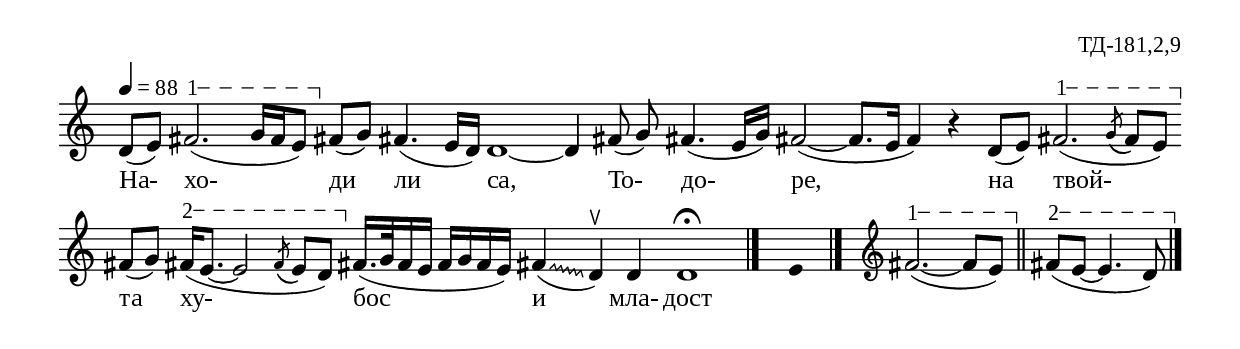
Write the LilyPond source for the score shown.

%{
sva_181_2_09
%}

\include "td-preamble.ly"

\score {
\relative c' {
\tempo 4 = 88
%\time 2/4
\cadenzaOn
d8([ e)] 
\varA
fis2.\startTextSpan( g16[ fis e8\stopTextSpan]) 
fis!8([ g]) fis!4.( e16[ d]) d1~ d4 fis!8( g]) 
fis!4.( e16[ g]) fis!2(~ fis8.[ e16] fis4) r4
d8([ e]) 
\varA
fis!2.\startTextSpan( \grace { \stdB g8\( \stdE } fis\)[ e\stopTextSpan])
\bar "" 
 fis!8([ g]) 
\varB 
fis!16\startTextSpan([ e8.]~ e2 \grace { \stdB fis8\( \stdE } e\)[ d\stopTextSpan]) 
fis!16.([ g32 fis16 e] fis[ g fis e])
\override Glissando #'style = #'zigzag
\noteFi fis!4(\glissando d^\ltoe) d d1\fermata
 \bar "|." 
s4 \fixB e \fixC 
 \bar "|." 
  s16 \clef treble
\varA
fis!2.\startTextSpan~( fis8[ e\stopTextSpan]) \bar "||"
\varB
fis!8\startTextSpan([ e]~ e4. d8\stopTextSpan)
 \bar "|."  
}
\addlyrics { На- хо- ди ли са, То- до- ре, на твой- та ху- бос и мла- дост }
%
\layout {
   \context { 
	    \Staff \remove "Time_signature_engraver" } 
  indent = #0
  line-width = 190\mm
  ragged-right=##f
}
%
\midi { 
	\context {
		\Score tempoWholesPerMinute = #(ly:make-moment 88 4)
		}
	}
}
%
\header{
  opus = "ТД-181,2,9"
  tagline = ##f
}


